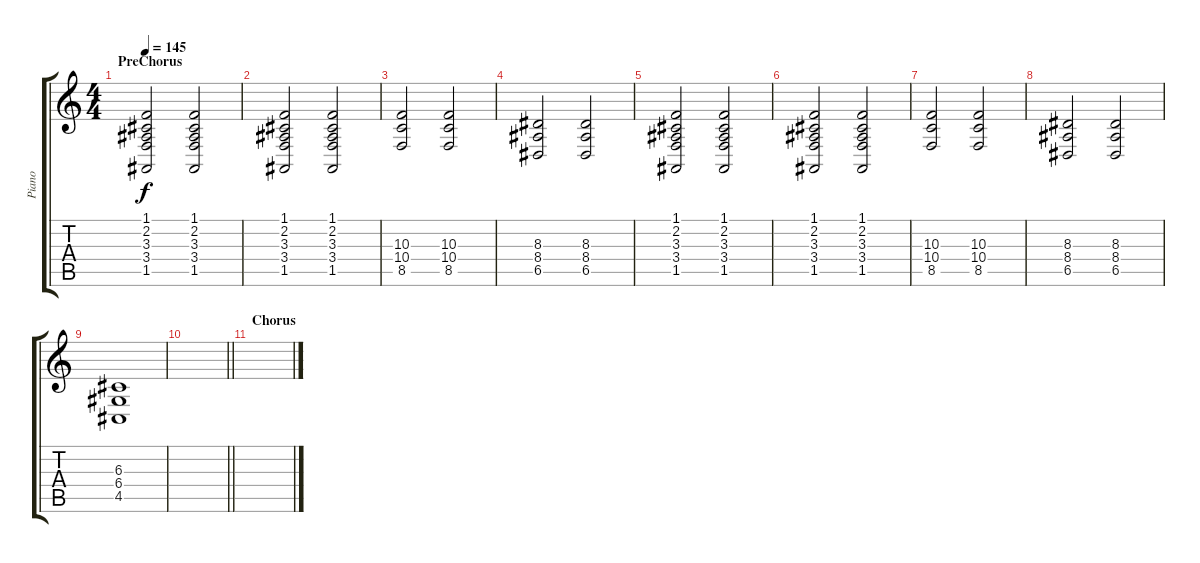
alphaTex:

\track ("Piano" "Piano") {instrument acousticgrandpiano}
\staff {score tabs}
\tuning (E4 B3 G3 D3 A2 E2) {hide}
\ts (4 4)
\section ("" "PreChorus")
\tempo 145
\clef g2
\ks c
(1.1 2.2 3.3 3.4 1.5).2{dy f} (1.1 2.2 3.3 3.4 1.5).2 |
(1.1 2.2 3.3 3.4 1.5).2 (1.1 2.2 3.3 3.4 1.5).2 |
(10.3 10.4 8.5).2 (10.3 10.4 8.5).2 |
(8.3 8.4 6.5).2 (8.3 8.4 6.5).2 |
(1.1 2.2 3.3 3.4 1.5).2 (1.1 2.2 3.3 3.4 1.5).2 |
(1.1 2.2 3.3 3.4 1.5).2 (1.1 2.2 3.3 3.4 1.5).2 |
(10.3 10.4 8.5).2 (10.3 10.4 8.5).2 |
(8.3 8.4 6.5).2 (8.3 8.4 6.5).2 |
(6.3 6.4 4.5).1 |
\barLineRight lightlight
|
\section ("" "Chorus")
